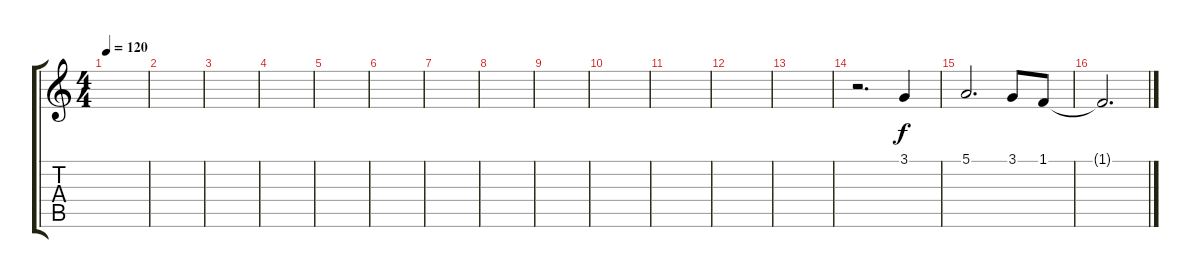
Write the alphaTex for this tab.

\track "" {instrument lead6voice}
\staff {score tabs}
\tuning (E4 B3 G3 D3 A2 E2) {hide}
\ts (4 4)
\tempo 120
\clef g2
\ks c
|
|
|
|
|
|
|
|
|
|
|
|
|
r.2{d} 3.1.4 |
5.1.2{d} 3.1.8 1.1.8 |
1.1{t}.2{d}
